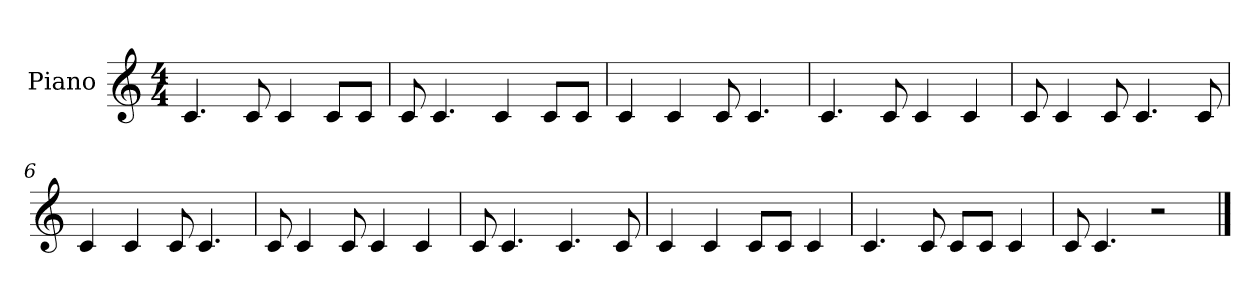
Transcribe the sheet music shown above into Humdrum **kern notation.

**kern
*part1
*staff1
*I"Piano
*I'Pno.
*clefG2
*k[]
*M4/4
*MM90
=1
4.c/
8c/
4c/
8c/L
8c/J
=2
8c/
4.c/
4c/
8c/L
8c/J
=3
4c/
4c/
8c/
4.c/
=4
4.c/
8c/
4c/
4c/
=5
8c/
4c/
8c/
4.c/
8c/
=6
4c/
4c/
8c/
4.c/
=7
8c/
4c/
8c/
4c/
4c/
=8
8c/
4.c/
4.c/
8c/
=9
4c/
4c/
8c/L
8c/J
4c/
=10
4.c/
8c/
8c/L
8c/J
4c/
=11
8c/
4.c/
2r
==
*-
